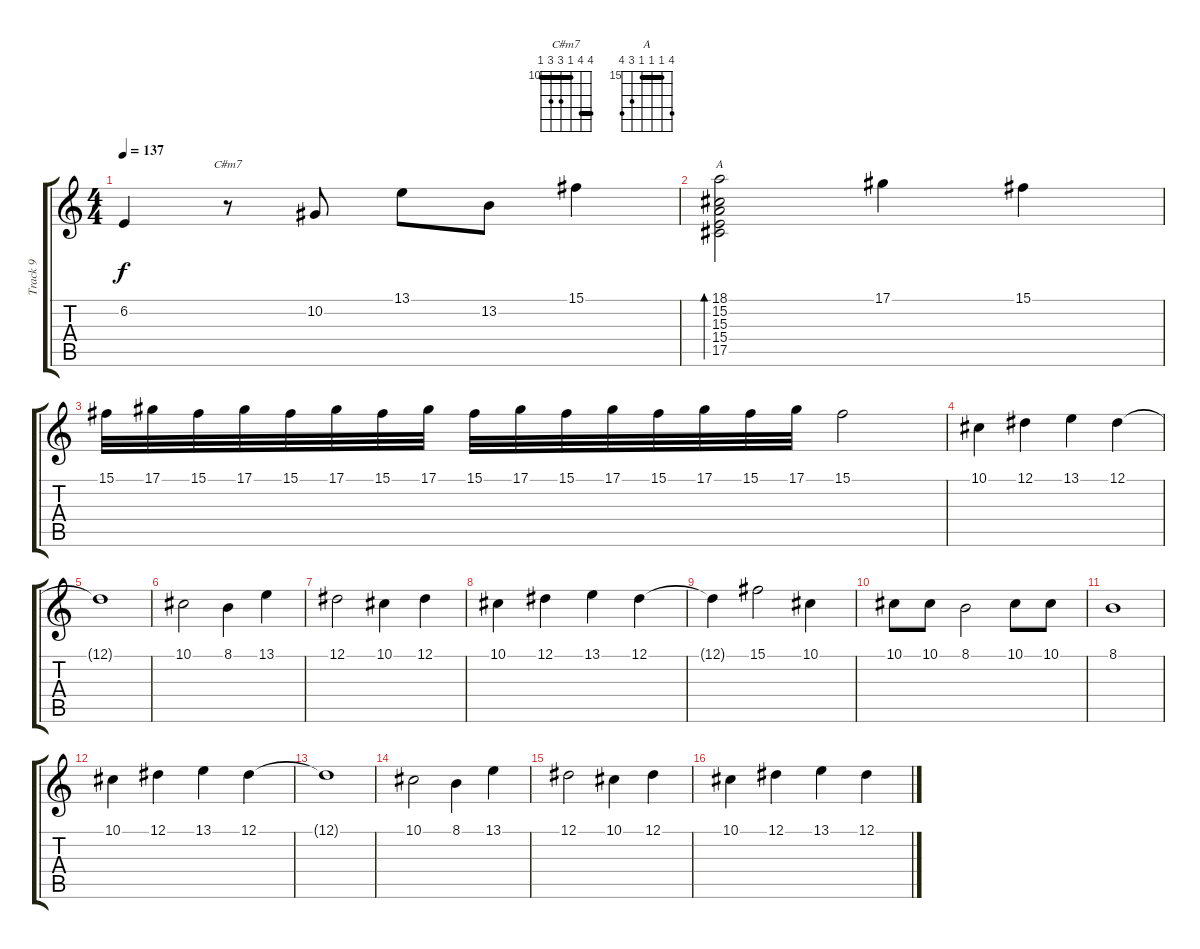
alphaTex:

\track ("Track 9" "Track 9") {instrument acousticgrandpiano}
\staff {score tabs}
\tuning (Eb4 Bb3 Gb3 Db3 Ab2 Eb2) {hide}
\chord ("C#m7" 13 13 10 12 12 10) {firstfret 10 barre (10 13)}
\chord ("A" 18 15 15 15 17 18) {firstfret 15 barre 15}
\ts (4 4)
\tempo 137
\clef g2
\ks c
6.2{t}.4{dy f} r.8{ch "C#m7"} 10.2.8 13.1.8 13.2.8 15.1.4 |
(18.1 15.2 15.3 15.4 17.5).2{bd 480 ch "A"} 17.1.4 15.1.4 |
15.1.32 17.1.32 15.1.32 17.1.32 15.1.32 17.1.32 15.1.32 17.1.32 15.1.32 17.1.32 15.1.32 17.1.32 15.1.32 17.1.32 15.1.32 17.1.32 15.1.2 |
10.1.4 12.1.4 13.1.4 12.1.4 |
12.1{t}.1 |
10.1.2 8.1.4 13.1.4 |
12.1.2 10.1.4 12.1.4 |
10.1.4 12.1.4 13.1.4 12.1.4 |
12.1{t}.4 15.1.2 10.1.4 |
10.1.8 10.1.8 8.1.2 10.1.8 10.1.8 |
8.1.1 |
10.1.4 12.1.4 13.1.4 12.1.4 |
12.1{t}.1 |
10.1.2 8.1.4 13.1.4 |
12.1.2 10.1.4 12.1.4 |
10.1.4 12.1.4 13.1.4 12.1.4
